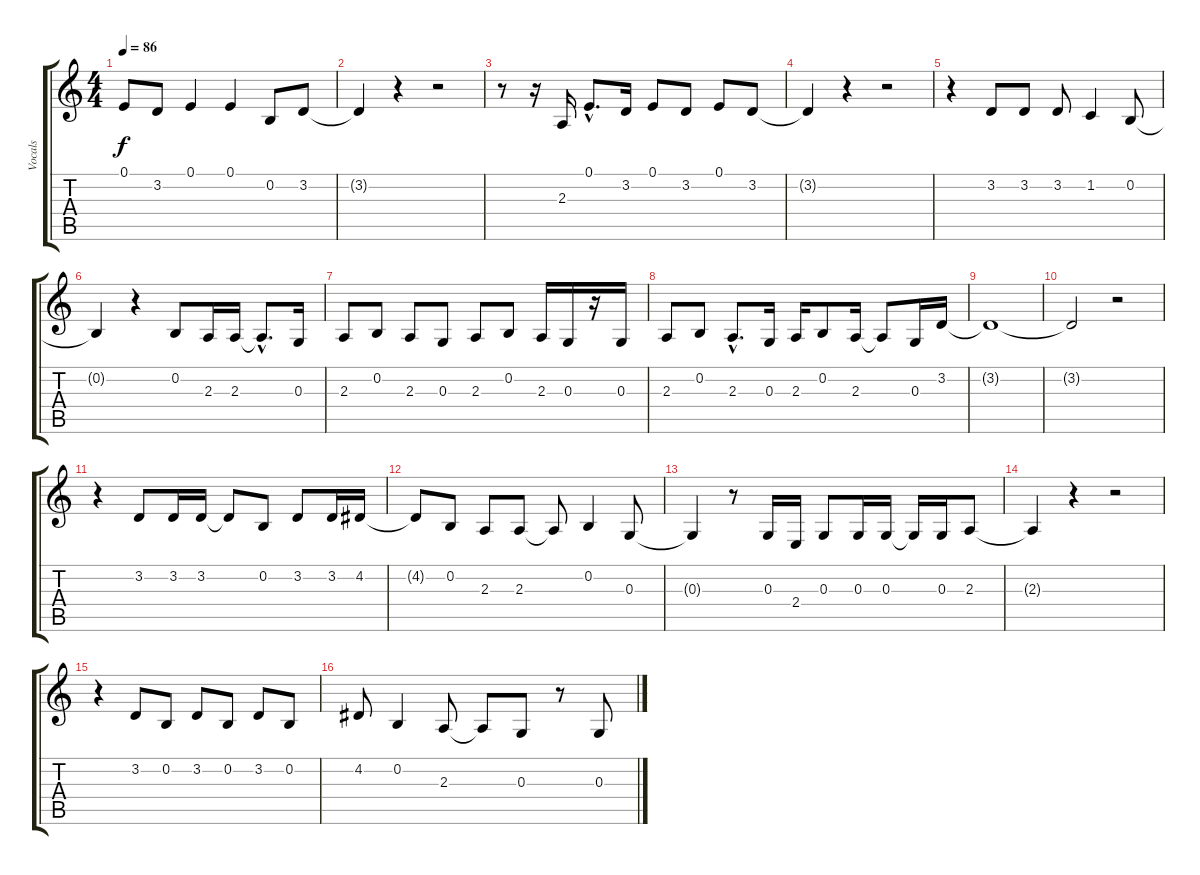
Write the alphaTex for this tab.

\track ("Vocals" "Vocals") {instrument voiceoohs}
\staff {score tabs}
\tuning (E4 B3 G3 D3 A2 E2) {hide}
\ts (4 4)
\tempo 86
\clef g2
\ks c
0.1.8{dy f} 3.2.8 0.1.4 0.1.4 0.2.8 3.2.8 |
3.2{t}.4 r.4 r.2 |
r.8 r.16 2.3.16 0.1{hac}.8{d} 3.2.16 0.1.8 3.2.8 0.1.8 3.2.8 |
3.2{t}.4 r.4 r.2 |
r.4 3.2.8 3.2.8 3.2.8 1.2.4 0.2.8 |
0.2{t}.4 r.4 0.2.8 2.3.16 2.3.16 2.3{hac t}.8{d} 0.3.16 |
2.3.8 0.2.8 2.3.8 0.3.8 2.3.8 0.2.8 2.3.16 0.3.16 r.16 0.3.16 |
2.3.8 0.2.8 2.3{hac}.8{d} 0.3.16 2.3.16 0.2.8 2.3.16 2.3{t}.8 0.3.16 3.2.16 |
3.2{t}.1 |
3.2{t}.2 r.2 |
r.4 3.2.8 3.2.16 3.2.16 3.2{t}.8 0.2.8 3.2.8 3.2.16 4.2.16 |
4.2{t}.8 0.2.8 2.3.8 2.3.8 2.3{t}.8 0.2.4 0.3.8 |
0.3{t}.4 r.8 0.3.16 2.4.16 0.3.8 0.3.16 0.3.16 0.3{t}.16 0.3.16 2.3.8 |
2.3{t}.4 r.4 r.2 |
r.4 3.2.8 0.2.8 3.2.8 0.2.8 3.2.8 0.2.8 |
4.2.8 0.2.4 2.3.8 2.3{t}.8 0.3.8 r.8 0.3.8
